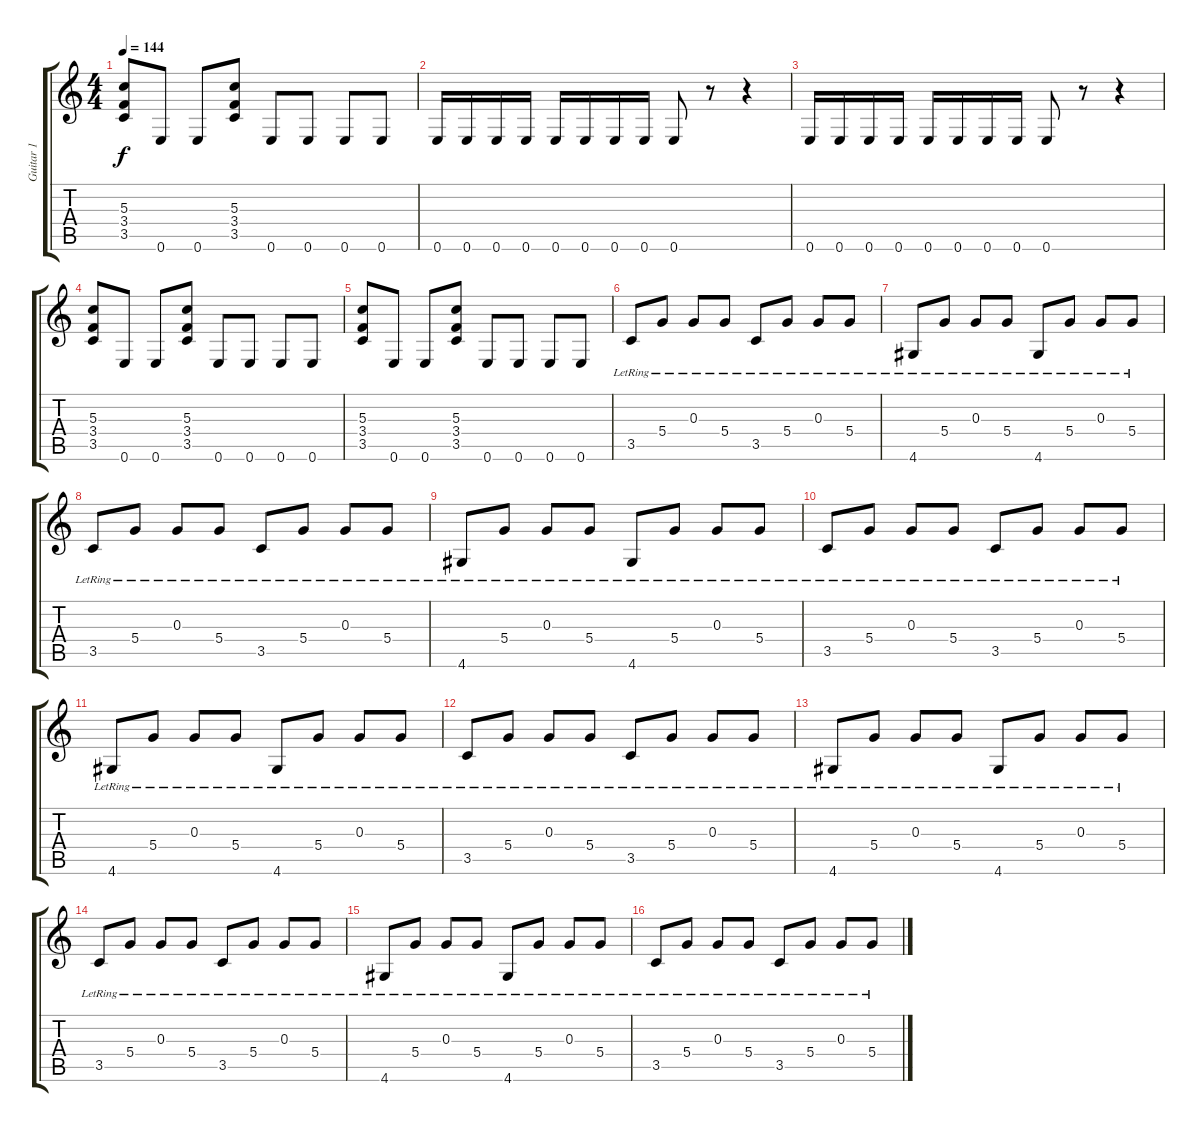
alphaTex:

\track ("Guitar 1" "Guitar 1") {instrument distortionguitar}
\staff {score tabs}
\tuning (E4 B3 G3 D3 A2 E2) {hide}
\ts (4 4)
\tempo 144
\clef g2
\ks c
(5.3 3.4 3.5).8{dy f} 0.6.8 0.6.8 (5.3 3.4 3.5).8 0.6.8 0.6.8 0.6.8 0.6.8 |
0.6.16 0.6.16 0.6.16 0.6.16 0.6.16 0.6.16 0.6.16 0.6.16 0.6.8 r.8 r.4 |
0.6.16 0.6.16 0.6.16 0.6.16 0.6.16 0.6.16 0.6.16 0.6.16 0.6.8 r.8 r.4 |
(5.3 3.4 3.5).8 0.6.8 0.6.8 (5.3 3.4 3.5).8 0.6.8 0.6.8 0.6.8 0.6.8 |
(5.3 3.4 3.5).8 0.6.8 0.6.8 (5.3 3.4 3.5).8 0.6.8 0.6.8 0.6.8 0.6.8 |
3.5{lr}.8{instrument acousticguitarsteel} 5.4{lr}.8 0.3{lr}.8 5.4{lr}.8 3.5{lr}.8 5.4{lr}.8 0.3{lr}.8 5.4{lr}.8 |
4.6{lr}.8 5.4{lr}.8 0.3{lr}.8 5.4{lr}.8 4.6{lr}.8 5.4{lr}.8 0.3{lr}.8 5.4{lr}.8 |
3.5{lr}.8 5.4{lr}.8 0.3{lr}.8 5.4{lr}.8 3.5{lr}.8 5.4{lr}.8 0.3{lr}.8 5.4{lr}.8 |
4.6{lr}.8 5.4{lr}.8 0.3{lr}.8 5.4{lr}.8 4.6{lr}.8 5.4{lr}.8 0.3{lr}.8 5.4{lr}.8 |
3.5{lr}.8 5.4{lr}.8 0.3{lr}.8 5.4{lr}.8 3.5{lr}.8 5.4{lr}.8 0.3{lr}.8 5.4{lr}.8 |
4.6{lr}.8 5.4{lr}.8 0.3{lr}.8 5.4{lr}.8 4.6{lr}.8 5.4{lr}.8 0.3{lr}.8 5.4{lr}.8 |
3.5{lr}.8 5.4{lr}.8 0.3{lr}.8 5.4{lr}.8 3.5{lr}.8 5.4{lr}.8 0.3{lr}.8 5.4{lr}.8 |
4.6{lr}.8 5.4{lr}.8 0.3{lr}.8 5.4{lr}.8 4.6{lr}.8 5.4{lr}.8 0.3{lr}.8 5.4{lr}.8 |
3.5{lr}.8 5.4{lr}.8 0.3{lr}.8 5.4{lr}.8 3.5{lr}.8 5.4{lr}.8 0.3{lr}.8 5.4{lr}.8 |
4.6{lr}.8 5.4{lr}.8 0.3{lr}.8 5.4{lr}.8 4.6{lr}.8 5.4{lr}.8 0.3{lr}.8 5.4{lr}.8 |
3.5{lr}.8 5.4{lr}.8 0.3{lr}.8 5.4{lr}.8 3.5{lr}.8 5.4{lr}.8 0.3{lr}.8 5.4{lr}.8
